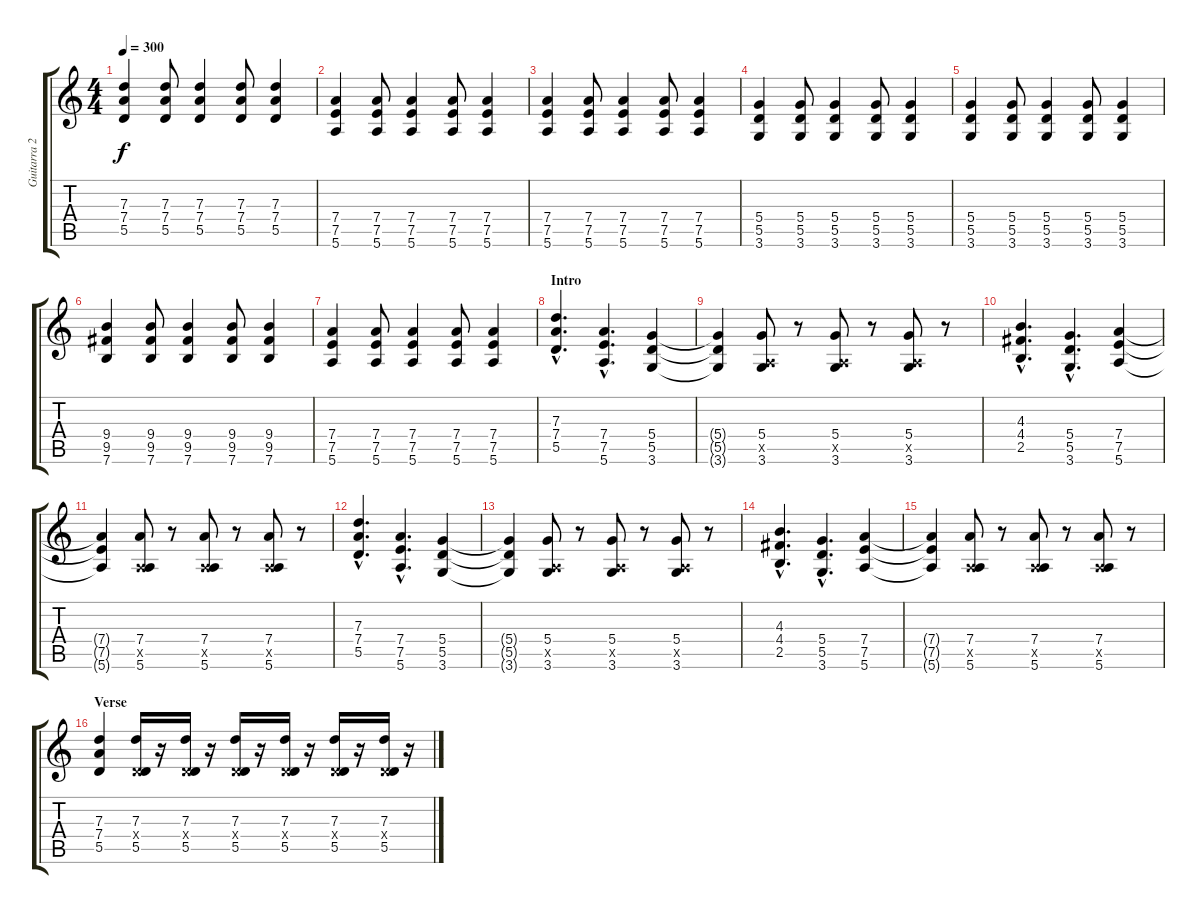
\track ("Guitarra 2 - Erik" "Guitarra 2") {instrument distortionguitar}
\staff {score tabs}
\tuning (E4 B3 G3 D3 A2 E2) {hide}
\ts (4 4)
\tempo 300
\clef g2
\ks c
(7.3 7.4 5.5).4{dy f} (7.3 7.4 5.5).8 (7.3 7.4 5.5).4 (7.3 7.4 5.5).8 (7.3 7.4 5.5).4 |
(7.4 7.5 5.6).4 (7.4 7.5 5.6).8 (7.4 7.5 5.6).4 (7.4 7.5 5.6).8 (7.4 7.5 5.6).4 |
(7.4 7.5 5.6).4 (7.4 7.5 5.6).8 (7.4 7.5 5.6).4 (7.4 7.5 5.6).8 (7.4 7.5 5.6).4 |
(5.4 5.5 3.6).4 (5.4 5.5 3.6).8 (5.4 5.5 3.6).4 (5.4 5.5 3.6).8 (5.4 5.5 3.6).4 |
(5.4 5.5 3.6).4 (5.4 5.5 3.6).8 (5.4 5.5 3.6).4 (5.4 5.5 3.6).8 (5.4 5.5 3.6).4 |
(9.4 9.5 7.6).4 (9.4 9.5 7.6).8 (9.4 9.5 7.6).4 (9.4 9.5 7.6).8 (9.4 9.5 7.6).4 |
(7.4 7.5 5.6).4 (7.4 7.5 5.6).8 (7.4 7.5 5.6).4 (7.4 7.5 5.6).8 (7.4 7.5 5.6).4 |
\section ("" "Intro")
(7.3{hac} 7.4{hac} 5.5{hac}).4{d} (7.4{hac} 7.5{hac} 5.6{hac}).4{d} (5.4 5.5 3.6).4 |
(5.4{t} 5.5{t} 3.6{t}).4 (5.4 0.5{x} 3.6).8 r.8 (5.4 0.5{x} 3.6).8 r.8 (5.4 0.5{x} 3.6).8 r.8 |
(4.3{hac} 4.4{hac} 2.5{hac}).4{d} (5.4{hac} 5.5{hac} 3.6{hac}).4{d} (7.4 7.5 5.6).4 |
(7.4{t} 7.5{t} 5.6{t}).4 (7.4 0.5{x} 5.6).8 r.8 (7.4 0.5{x} 5.6).8 r.8 (7.4 0.5{x} 5.6).8 r.8 |
(7.3{hac} 7.4{hac} 5.5{hac}).4{d} (7.4{hac} 7.5{hac} 5.6{hac}).4{d} (5.4 5.5 3.6).4 |
(5.4{t} 5.5{t} 3.6{t}).4 (5.4 0.5{x} 3.6).8 r.8 (5.4 0.5{x} 3.6).8 r.8 (5.4 0.5{x} 3.6).8 r.8 |
(4.3{hac} 4.4{hac} 2.5{hac}).4{d} (5.4{hac} 5.5{hac} 3.6{hac}).4{d} (7.4 7.5 5.6).4 |
(7.4{t} 7.5{t} 5.6{t}).4 (7.4 0.5{x} 5.6).8 r.8 (7.4 0.5{x} 5.6).8 r.8 (7.4 0.5{x} 5.6).8 r.8 |
\section ("" "Verse")
(7.3 7.4 5.5).4 (7.3 0.4{x} 5.5).16 r.16 (7.3 0.4{x} 5.5).16 r.16 (7.3 0.4{x} 5.5).16 r.16 (7.3 0.4{x} 5.5).16 r.16 (7.3 0.4{x} 5.5).16 r.16 (7.3 0.4{x} 5.5).16 r.16
